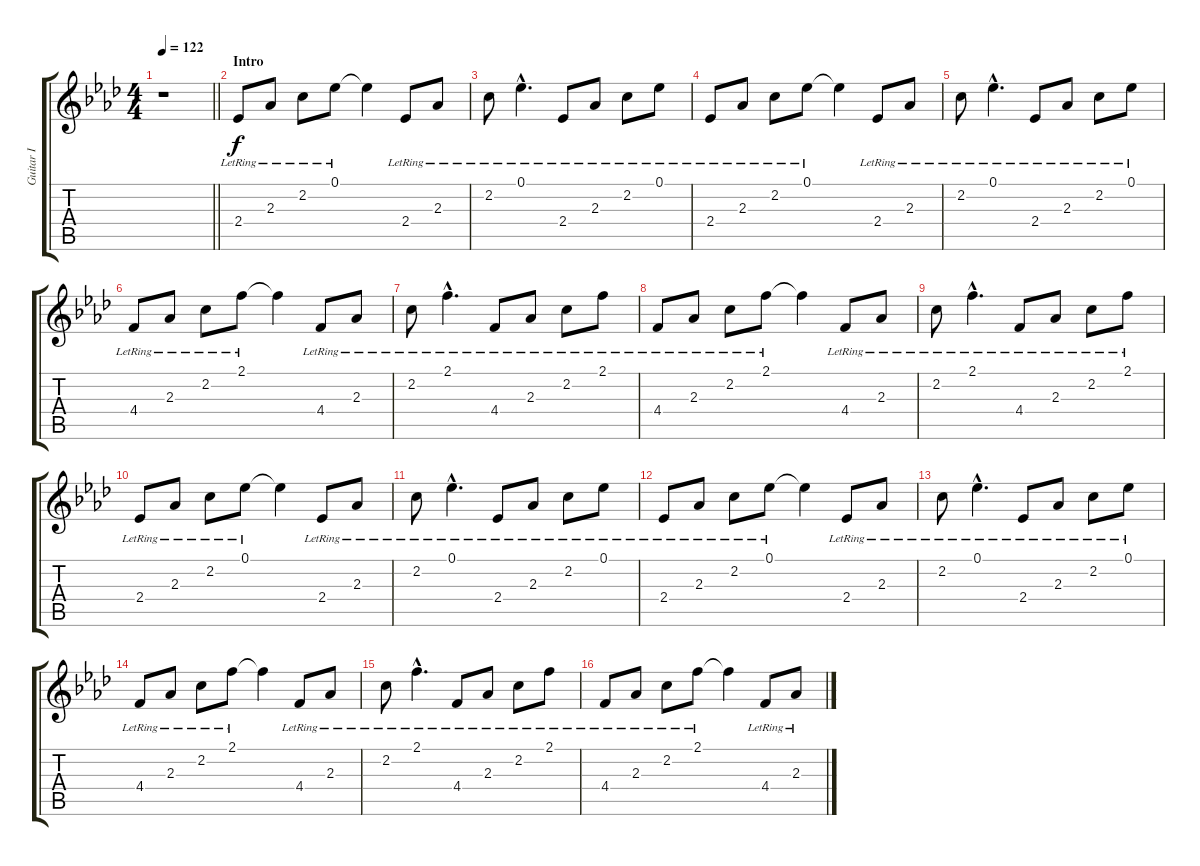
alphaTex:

\track ("Guitar I" "Guitar I") {instrument electricguitarclean}
\staff {score tabs}
\tuning (Eb4 Bb3 Gb3 Db3 Ab2 Db2) {hide}
\ts (4 4)
\tempo 122
\clef g2
\barLineRight lightlight
\ks ab
r.1{dy f instrument electricguitarclean} |
\section ("" "Intro")
2.4{lr}.8 2.3{lr}.8 2.2{lr}.8 0.1{lr}.8 0.1{t}.4 2.4{lr}.8 2.3{lr}.8 |
2.2{lr}.8 0.1{hac lr}.4{d} 2.4{lr}.8 2.3{lr}.8 2.2{lr}.8 0.1{lr}.8 |
2.4{lr}.8 2.3{lr}.8 2.2{lr}.8 0.1{lr}.8 0.1{t}.4 2.4{lr}.8 2.3{lr}.8 |
2.2{lr}.8 0.1{hac lr}.4{d} 2.4{lr}.8 2.3{lr}.8 2.2{lr}.8 0.1{lr}.8 |
4.4{lr}.8 2.3{lr}.8 2.2{lr}.8 2.1{lr}.8 2.1{t}.4 4.4{lr}.8 2.3{lr}.8 |
2.2{lr}.8 2.1{hac lr}.4{d} 4.4{lr}.8 2.3{lr}.8 2.2{lr}.8 2.1{lr}.8 |
4.4{lr}.8 2.3{lr}.8 2.2{lr}.8 2.1{lr}.8 2.1{t}.4 4.4{lr}.8 2.3{lr}.8 |
2.2{lr}.8 2.1{hac lr}.4{d} 4.4{lr}.8 2.3{lr}.8 2.2{lr}.8 2.1{lr}.8 |
2.4{lr}.8 2.3{lr}.8 2.2{lr}.8 0.1{lr}.8 0.1{t}.4 2.4{lr}.8 2.3{lr}.8 |
2.2{lr}.8 0.1{hac lr}.4{d} 2.4{lr}.8 2.3{lr}.8 2.2{lr}.8 0.1{lr}.8 |
2.4{lr}.8 2.3{lr}.8 2.2{lr}.8 0.1{lr}.8 0.1{t}.4 2.4{lr}.8 2.3{lr}.8 |
2.2{lr}.8 0.1{hac lr}.4{d} 2.4{lr}.8 2.3{lr}.8 2.2{lr}.8 0.1{lr}.8 |
4.4{lr}.8 2.3{lr}.8 2.2{lr}.8 2.1{lr}.8 2.1{t}.4 4.4{lr}.8 2.3{lr}.8 |
2.2{lr}.8 2.1{hac lr}.4{d} 4.4{lr}.8 2.3{lr}.8 2.2{lr}.8 2.1{lr}.8 |
4.4{lr}.8 2.3{lr}.8 2.2{lr}.8 2.1{lr}.8 2.1{t}.4 4.4{lr}.8 2.3{lr}.8
